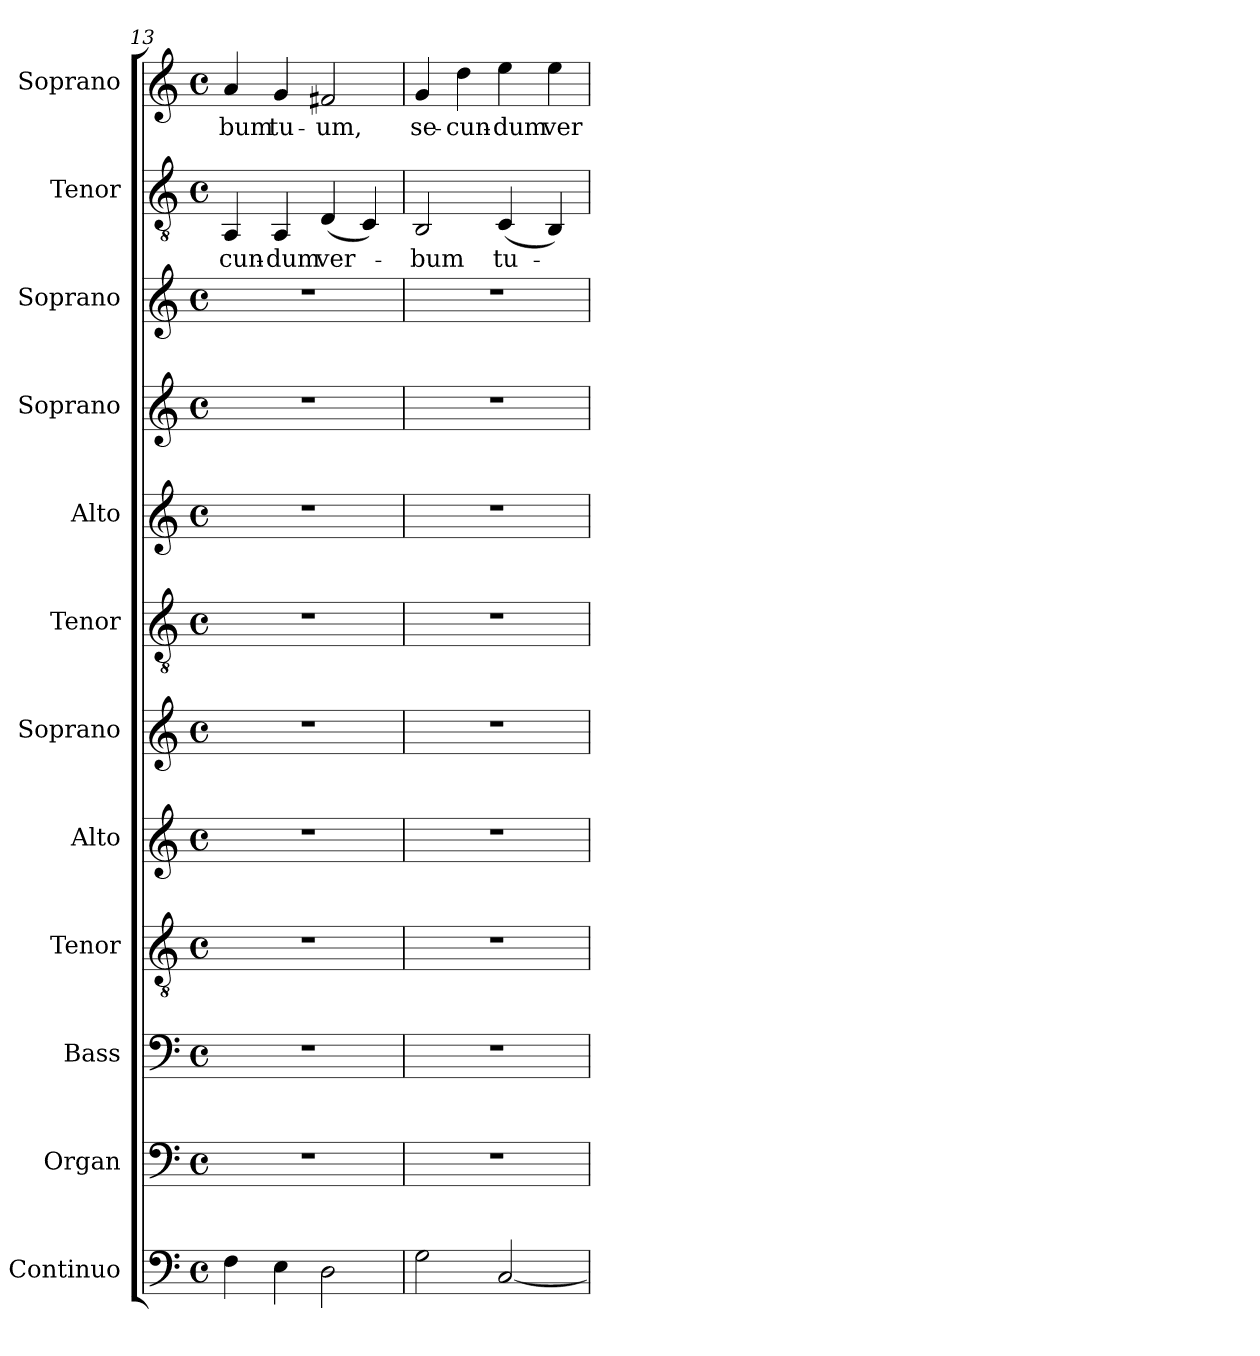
**kern	**kern	**kern	**kern	**kern	**kern	**kern	**kern	**kern	**kern	**kern	**text	**kern	**text
*part12	*part11	*part10	*part9	*part8	*part7	*part6	*part5	*part4	*part3	*part2	*part2	*part1	*part1
*staff12	*staff11	*staff10	*staff9	*staff8	*staff7	*staff6	*staff5	*staff4	*staff3	*staff2	*staff2	*staff1	*staff1
*I"Continuo	*I"Organ	*I"Bass	*I"Tenor	*I"Alto	*I"Soprano	*I"Tenor	*I"Alto	*I"Soprano	*I"Soprano	*I"Tenor	*	*I"Soprano	*
*I'Cont.	*I'Org.	*I'B.	*I'T.	*I'A.	*I'S.	*I'T.	*I'A.	*I'S.	*I'S.	*I'T.	*	*I'S.	*
!!LO:PB:g=z
*clefF4	*clefF4	*clefF4	*clefGv2	*clefG2	*clefG2	*clefGv2	*clefG2	*clefG2	*clefG2	*clefGv2	*	*clefG2	*
*	*	*	*ITrd7c12	*	*	*ITrd7c12	*	*	*	*	*	*	*
*k[]	*k[]	*k[]	*k[]	*k[]	*k[]	*k[]	*k[]	*k[]	*k[]	*k[]	*	*k[]	*
*C:	*C:	*C:	*C:	*C:	*C:	*C:	*C:	*C:	*C:	*C:	*	*C:	*
*M4/4	*M4/4	*M4/4	*M4/4	*M4/4	*M4/4	*M4/4	*M4/4	*M4/4	*M4/4	*M4/4	*	*M4/4	*
*met(c)	*met(c)	*met(c)	*met(c)	*met(c)	*met(c)	*met(c)	*met(c)	*met(c)	*met(c)	*met(c)	*	*met(c)	*
=13	=13	=13	=13	=13	=13	=13	=13	=13	=13	=13	=13	=13	=13
!	!	!	!	!	!	!	!	!	!	!	!LO:LY:b:color=#000000	!	!
!	!	!	!	!	!	!	!	!	!	!	!	!	!LO:LY:b:color=#000000
4Fi\	1r	1r	1r	1r	1r	1r	1r	1r	1r	4AAi/	-cun-	4ai/	-bum
!	!	!	!	!	!	!	!	!	!	!	!LO:LY:b:color=#000000	!	!
!	!	!	!	!	!	!	!	!	!	!	!	!	!LO:LY:b:color=#000000
4Ei\	.	.	.	.	.	.	.	.	.	4AAi/	-dum	4gi/	tu-
!	!	!	!	!	!	!	!	!	!	!	!LO:LY:b:color=#000000	!	!
!	!	!	!	!	!	!	!	!	!	!	!	!	!LO:LY:b:color=#000000
2Di\	.	.	.	.	.	.	.	.	.	(4Di/	ver-	2f#Xi/	-um,
.	.	.	.	.	.	.	.	.	.	4Ci/)	.	.	.
=14	=14	=14	=14	=14	=14	=14	=14	=14	=14	=14	=14	=14	=14
!	!	!	!	!	!	!	!	!	!	!	!LO:LY:b:color=#000000	!	!
!	!	!	!	!	!	!	!	!	!	!	!	!	!LO:LY:b:color=#000000
2Gi\	1r	1r	1r	1r	1r	1r	1r	1r	1r	2BBi/	-bum	4gi/	se-
!	!	!	!	!	!	!	!	!	!	!	!	!	!LO:LY:b:color=#000000
.	.	.	.	.	.	.	.	.	.	.	.	4ddi\	-cun-
!	!	!	!	!	!	!	!	!	!	!	!LO:LY:b:color=#000000	!	!
!	!	!	!	!	!	!	!	!	!	!	!	!	!LO:LY:b:color=#000000
[<2Ci/	.	.	.	.	.	.	.	.	.	(4Ci/	tu-	4eei\	-dum
!	!	!	!	!	!	!	!	!	!	!	!	!	!LO:LY:b:color=#000000
.	.	.	.	.	.	.	.	.	.	4BBi/)	.	4eei\	ver-
=	=	=	=	=	=	=	=	=	=	=	=	=	=
*-	*-	*-	*-	*-	*-	*-	*-	*-	*-	*-	*-	*-	*-
